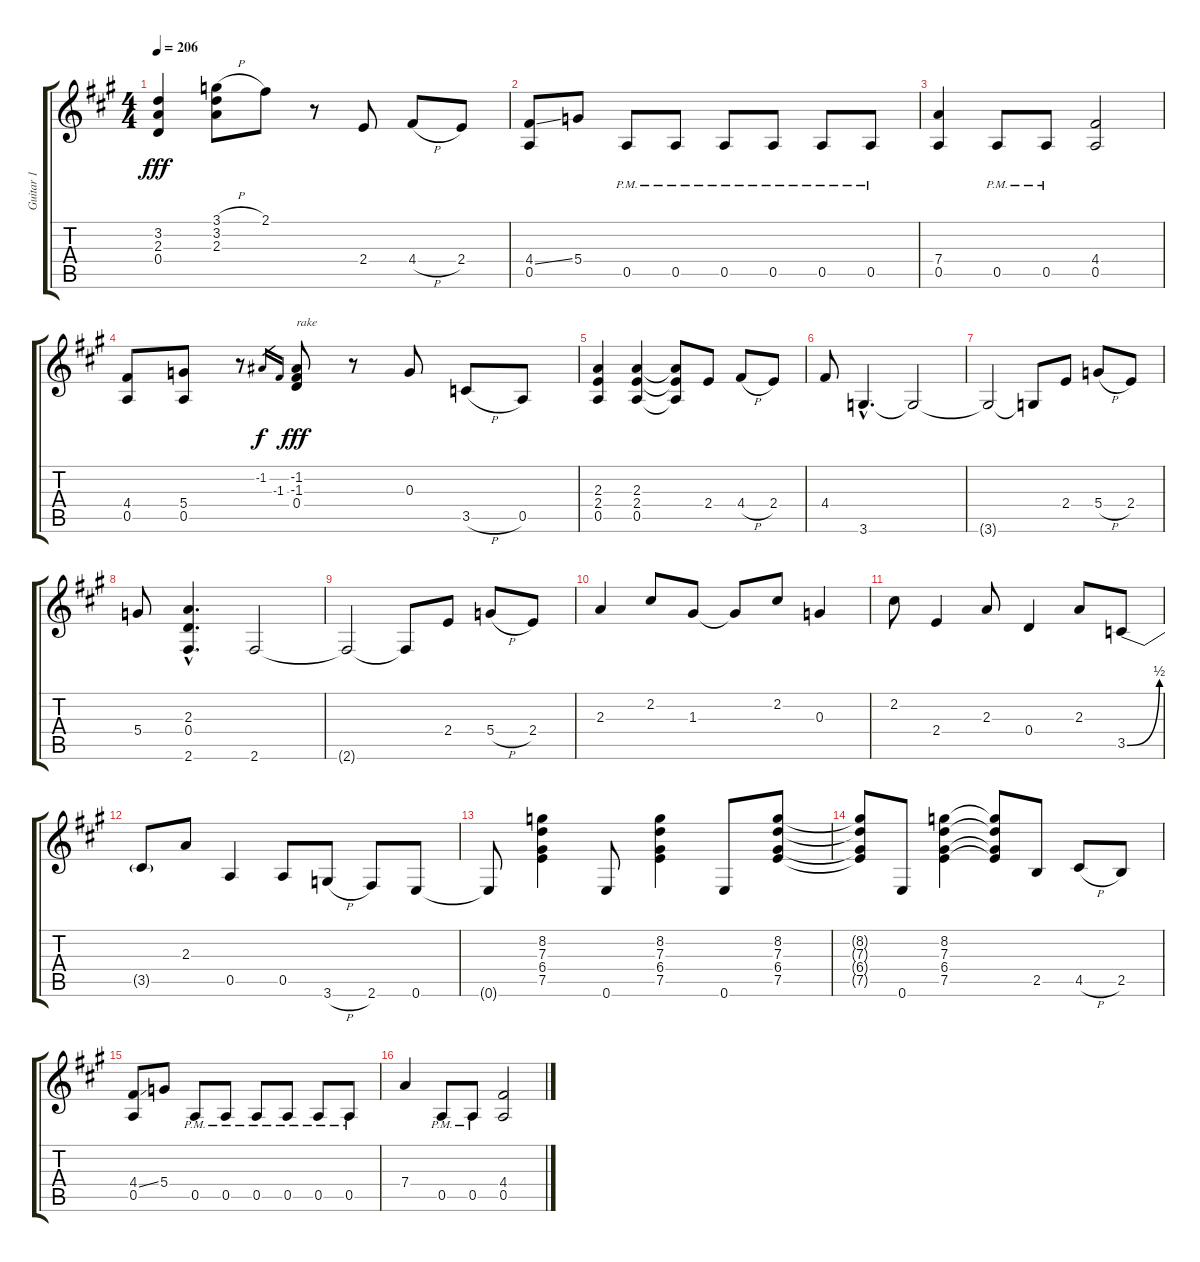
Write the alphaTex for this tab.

\track ("Guitar 1" "Guitar 1") {instrument distortionguitar}
\staff {score tabs}
\tuning (E4 B3 G3 D3 A2 E2) {hide}
\ts (4 4)
\tempo 206
\clef g2
\ks a
(3.2{t} 2.3{t} 0.4{t}).4{dy fff} (3.1{h} 3.2 2.3).8 2.1.8 r.8 2.4.8 4.4{h}.8 2.4.8 |
(4.4{ss} 0.5).8 5.4.8 0.5{pm}.8 0.5{pm}.8 0.5{pm}.8 0.5{pm}.8 0.5{pm}.8 0.5{pm}.8 |
(7.4 0.5).4 0.5{pm}.8 0.5{pm}.8 (4.4 0.5).2 |
(4.4 0.5).8 (5.4 0.5).8 r.8 -1.2.16{gr dy f} -1.3.16{gr} (-1.2 -1.3 0.4).8{txt "rake" dy fff} r.8 0.3.8 3.5{h}.8 0.5.8 |
(2.3 2.4 0.5).4 (2.3 2.4 0.5).4 (2.3{t} 2.4{t} 0.5{t}).8 2.4.8 4.4{h}.8 2.4.8 |
4.4.8 3.6{hac}.4{d} 3.6{t}.2 |
3.6{t}.2 3.6{t}.8 2.4.8 5.4{h}.8 2.4.8 |
5.4.8 (2.3{hac} 0.4{hac} 2.6{hac}).4{d} 2.6.2 |
2.6{t}.2 2.6{t}.8 2.4.8 5.4{h}.8 2.4.8 |
2.3.4 2.2.8 1.3.8 1.3{t}.8 2.2.8 0.3.4 |
2.2.8 2.4.4 2.3.8 0.4.4 2.3.8 3.5{be (bend 0 0 60 2)}.8 |
3.5{t}.8 2.3.8 0.5.4 0.5.8 3.6{h}.8 2.6.8 0.6.8 |
0.6{t}.8 (8.2 7.3 6.4 7.5).4 0.6.8 (8.2 7.3 6.4 7.5).4 0.6.8 (8.2 7.3 6.4 7.5).8 |
(8.2{t} 7.3{t} 6.4{t} 7.5{t}).8 0.6.8 (8.2 7.3 6.4 7.5).4 (8.2{t} 7.3{t} 6.4{t} 7.5{t}).8 2.5.8 4.5{h}.8 2.5.8 |
(4.4{ss} 0.5).8 5.4.8 0.5{pm}.8 0.5{pm}.8 0.5{pm}.8 0.5{pm}.8 0.5{pm}.8 0.5{pm}.8 |
7.4.4 0.5{pm}.8 0.5{pm}.8 (4.4 0.5).2
